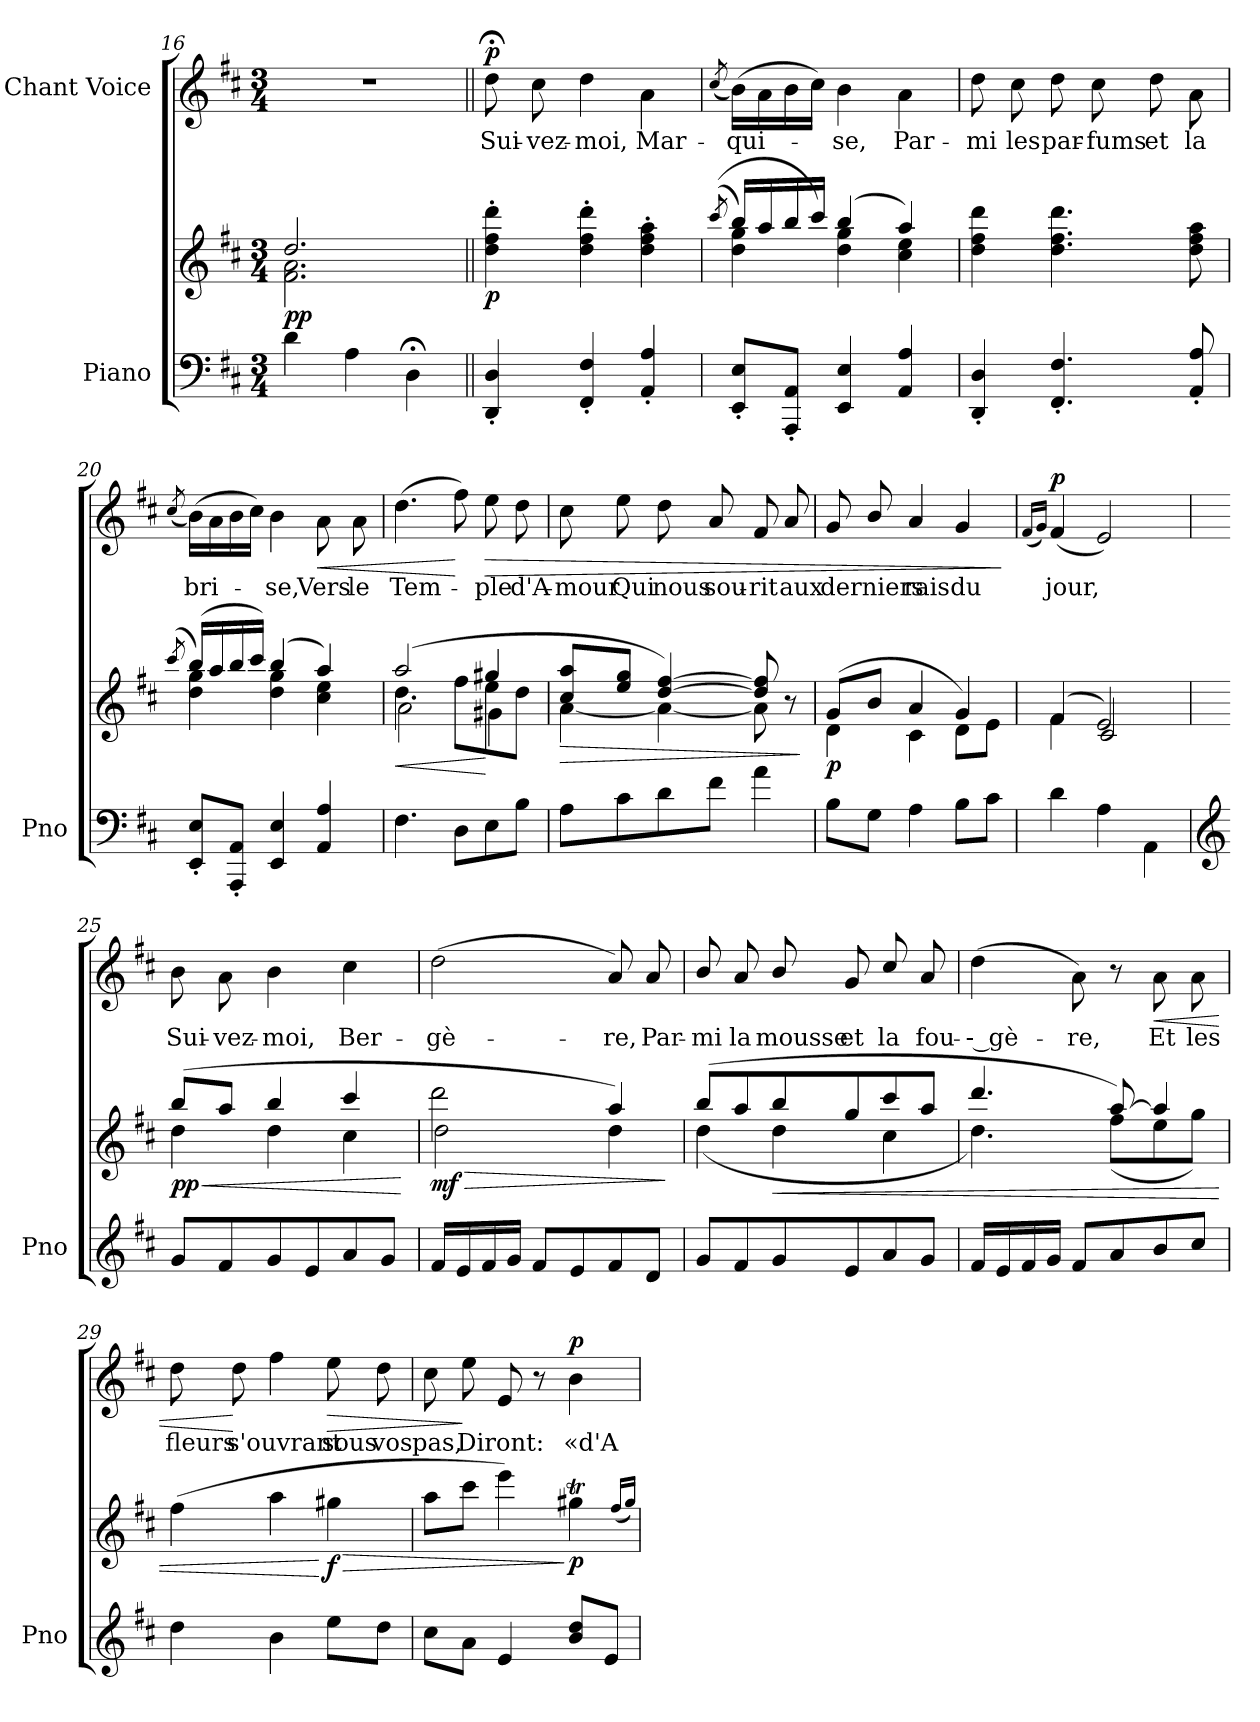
**kern	**kern	**dynam	**kern	**text	**dynam
*part2	*part2	*part2	*part1	*part1	*part1
*staff3	*staff2	*staff2/3	*staff1	*staff1	*staff1
*I"Piano	*	*	*I"Chant Voice	*	*
*I'Pno	*	*	*	*	*
*clefF4	*clefG2	*	*clefG2	*	*
*k[f#c#]	*k[f#c#]	*	*k[f#c#]	*	*
*M3/4	*M3/4	*	*M3/4	*	*
=16	=16	=16	=16	=16	=16
*	*^	*	*	*	*
!	!	!	!LO:DY:b	!	!	!
4d\	2.dd/	2.f#\ 2.a\	pp	2.r	.	.
4A\	.	.	.	.	.	.
4D;<\	.	.	.	.	.	.
*	*v	*v	*	*	*	*
=17||	=17||	=17||	=17||	=17||	=17||
!	!	!LO:DY:b	!	!LO:LY:b	!LO:DY:a
4DD/' 4D/'	4dd\' 4ff#\' 4ddd\'	p	8dd;<\	Sui-	p
!	!	!	!	!LO:LY:b	!
.	.	.	8cc#\	-vez-	.
!	!	!	!	!LO:LY:b	!
4FF#/' 4F#/'	4dd\' 4ff#\' 4ddd\'	.	4dd\	-moi,	.
!	!	!	!	!LO:LY:b	!
4AA/' 4A/'	4dd\' 4ff#\' 4aa\'	.	4a\	Mar-	.
=18	=18	=18	=18	=18	=18
.	(<(>8qccc#/	.	(<8qcc#/	.	.
*	*^	*	*	*	*
!	!	!	!	!	!LO:LY:b	!
8EE/' 8E/'L	16bb/LL)	4dd\ 4gg\	.	(>16b\LL)	-qui-	.
.	16aa/	.	.	16a\	.	.
8AAA/' 8AA/'J	16bb/	.	.	16b\	.	.
.	16ccc#/JJ)	.	.	16cc#\JJ)	.	.
!	!	!	!	!	!LO:LY:b	!
4EE/ 4E/	(>4bb/	4dd\ 4gg\	.	4b\	-se,	.
!	!	!	!	!	!LO:LY:b	!
4AA/ 4A/	4aa/)	4cc#\ 4ee\	.	4a\	Par-	.
=19	=19	=19	=19	=19	=19	=19
!	!	!	!	!	!LO:LY:b	!
*	*v	*v	*	*	*	*
4DD/' 4D/'	4dd\ 4ff#\ 4ddd\	.	8dd\	-mi	.
!	!	!	!	!LO:LY:b	!
.	.	.	8cc#\	les	.
!	!	!	!	!LO:LY:b	!
4.FF#/' 4.F#/'	4.dd\ 4.ff#\ 4.ddd\	.	8dd\	par-	.
!	!	!	!	!LO:LY:b	!
.	.	.	8cc#\	-fums	.
!	!	!	!	!LO:LY:b	!
.	.	.	8dd\	et	.
!	!	!	!	!LO:LY:b	!
8AA/' 8A/'	8dd\ 8ff#\ 8aa\	.	8a\	la	.
!!LO:PB:g=z
=20	=20	=20	=20	=20	=20
.	(<8qccc#/	.	(<8qcc#/	.	.
*	*^	*	*	*	*
!	!	!	!	!	!LO:LY:b	!
8EE/' 8E/'L	(>16bb/LL)	4dd\ 4gg\	.	(>16b\LL)	bri-	.
.	16aa/	.	.	16a\	.	.
8AAA/' 8AA/'J	16bb/	.	.	16b\	.	.
.	16ccc#/JJ)	.	.	16cc#\JJ)	.	.
!	!	!	!	!	!LO:LY:b	!
4EE/ 4E/	(>4bb/	4dd\ 4gg\	.	4b\	-se,	.
!	!	!	!	!	!LO:LY:b	!LO:HP:b
4AA/ 4A/	4aa/)	4cc#\ 4ee\	.	8a\	Vers	<
!	!	!	!	!	!LO:LY:b	!
.	.	.	.	8a\	le	.
*	*v	*v	*	*	*	*
=21	=21	=21	=21	=21	=21
!	!	!LO:HP:b	!	!LO:LY:b	!
*	*^	*	*	*	*
*	*	*^	*	*	*	*
!	!	!	!	!LO:DY:n=1:b	!	!	!
!	!	!	!	!LO:DY:n=2:b	!	!	!
4.F#\	(>2aa/	4.dd\	2a\	< other-dynamics f	(>4.dd\	Tem-	.
8D\L	.	8ff#\L	.	.	8ff#\)	.	[
!	!	!	!	!	!	!LO:LY:b	!LO:HP:b
8E\	4gg#X/	8ee\	4g#X\	[	8ee\	-ple	>
!	!	!	!	!	!	!LO:LY:b	!
8B\J	.	8dd\J	.	.	8dd\	d'A-	.
*	*	*v	*v	*	*	*	*
=22	=22	=22	=22	=22	=22	=22
!	!	!	!LO:HP:b	!	!LO:LY:b	!
8A\L	8cc#/ 8aa/L	[4a\	>	8cc#\	-mour	.
!	!	!	!	!	!LO:LY:b	!
8c#\	8ee/ 8gg/J	.	.	8ee\	Qui	.
!	!	!	!	!	!LO:LY:b	!
8d\	[4dd/ [4ff#/)	4a\_	.	8dd\	nous	.
!	!	!	!	!	!LO:LY:b	!
8f#\J	.	.	.	8a/	sou-	.
!	!	!	!	!	!LO:LY:b	!
4a\	8dd/] 8ff#/]	8a\]	.	8f#/	-rit	.
!	!	!	!	!	!LO:LY:b	!
.	8r	8ryy	.	8a/	aux	.
*	*v	*v	*	*	*	*
.	.	]	.	.	.
=23	=23	=23	=23	=23	=23
*	*^	*	*	*	*
!	!	!	!LO:DY:b	!	!LO:LY:b	!
8B\L	(>8g/L	4d\	p	8g/	derniers	.
8G\J	8b/J	.	.	8b/	.	.
!	!	!	!	!	!LO:LY:b	!
4A\	4a/	4c#\	.	4a/	rais	.
!	!	!	!	!	!LO:LY:b	!
8B\L	4g/)	8d\L	.	4g/	du	.
8c#\J	.	8e\J	.	.	.	.
*	*v	*v	*	*	*	*
.	.	.	.	.	]
!!LO:LB:g=z
=24	=24	=24	=24	=24	=24
.	.	.	(<16qf#/LL	.	.
.	.	.	16qg/JJ)	.	.
*	*^	*	*	*	*
!	!	!	!	!	!LO:LY:b	!LO:DY:a
4d\	(>4f#/	4f#\	.	(<4f#/	jour,	p
4A\	2e/)	2c#/	.	2e/)	.	.
4AA\	.	.	.	.	.	.
=25	=25	=25	=25	=25	=25	=25
*clefG2	*	*	*	*	*	*
!	!	!	!LO:HP:b	!	!LO:LY:b	!
!	!	!	!LO:DY:n=1:b	!	!	!
8g/L	(>8bb/L	4dd\	< pp	8b\	Sui-	.
!	!	!	!	!	!LO:LY:b	!
8f#/	8aa/J	.	.	8a\	-vez-	.
!	!	!	!	!	!LO:LY:b	!
8g/	4bb/	4dd\	.	4b\	-moi,	.
8e/	.	.	.	.	.	.
!	!	!	!	!	!LO:LY:b	!
8a/	4ccc#/	4cc#\	.	4cc#\	Ber-	.
8g/J	.	.	.	.	.	.
*	*v	*v	*	*	*	*
.	.	[	.	.	.
=26	=26	=26	=26	=26	=26
!	!	!LO:HP:b	!	!LO:LY:b	!
*	*^	*	*	*	*
!	!	!	!LO:DY:n=1:b	!	!	!
16f#/LL	2ddd\	2dd\	> mf	(>2dd\	-gè-	.
16e/	.	.	.	.	.	.
16f#/	.	.	.	.	.	.
16g/JJ	.	.	.	.	.	.
8f#/L	.	.	.	.	.	.
8e/	.	.	.	.	.	.
!	!	!	!	!	!LO:LY:b	!
8f#/	4aa/)	4dd\	.	8a/)	-re,	.
!	!	!	!	!	!LO:LY:b	!
8d/J	.	.	.	8a/	Par-	.
*	*v	*v	*	*	*	*
.	.	]	.	.	.
=27	=27	=27	=27	=27	=27
*	*^	*	*	*	*
!	!	!	!LO:DY:b	!	!LO:LY:b	!
!	!	!	!LO:DY:n=1:b	!	!	!
8g/L	(>8bb/L	(<4dd\	other-dynamics f	8b/	-mi	.
!	!	!	!	!	!LO:LY:b	!
8f#/	8aa/	.	.	8a/	la	.
!	!	!	!LO:HP:b	!	!LO:LY:b	!
8g/	8bb/	4dd\	<	8b/	mousse	.
!	!	!	!	!	!LO:LY:b	!
8e/	8gg/	.	.	8g/	et	.
!	!	!	!	!	!LO:LY:b	!
8a/	8ccc#/	4cc#\	.	8cc#/	la	.
!	!	!	!	!	!LO:LY:b	!
8g/J	8aa/J	.	.	8a/	fou-	.
!!LO:LB:g=z
=28	=28	=28	=28	=28	=28	=28
!	!	!	!	!	!LO:LY:b	!
16f#/LL	4.ddd/	4.dd\)	.	(>4dd\	-- gè-	.
16e/	.	.	.	.	.	.
16f#/	.	.	.	.	.	.
16g/JJ	.	.	.	.	.	.
!	!	!	!	!	!LO:LY:b	!
8f#/L	.	.	.	8a\)	-re,	.
8a/	[8aa/)	(<8ff#\L	.	8r	.	.
!	!	!	!	!	!LO:LY:b	!LO:HP:b
8b/	4aa/]	8ee\	.	8a\	Et	<
!	!	!	!	!	!LO:LY:b	!
8cc#/J	.	8gg\J)	.	8a\	les	.
=29	=29	=29	=29	=29	=29	=29
!	!	!	!	!	!LO:LY:b	!
*	*v	*v	*	*	*	*
4dd\	(>4ff#\	.	8dd\	fleurs	.
!	!	!	!	!LO:LY:b	!
.	.	.	8dd\	s'ouvrant	[
4b\	4aa\	.	4ff#\	.	.
!	!	!LO:HP:n=1:b	!	!LO:LY:b	!LO:HP:b
!	!	!LO:DY:n=1:b	!	!	!
8ee\L	4gg#X\	[ > f	8ee\	sous	>
!	!	!	!	!LO:LY:b	!
8dd\J	.	.	8dd\	vos	.
=30	=30	=30	=30	=30	=30
!	!	!	!	!LO:LY:b	!
8cc#\L	8aa\L	.	8cc#\	pas,	.
!	!	!	!	!LO:LY:b	!
8a\J	8ccc#\J	.	8ee\	Diront:	]
4e/	4eee\)	.	8e/	.	.
.	.	.	8r	.	.
!	!	!LO:DY:n=1:b	!	!LO:LY:b	!LO:DY:a
8b/ 8dd/L	4gg#Xt\	] p	4b\	«d'A-	p
8e/J	.	.	.	.	.
.	(<16qff#/LL	.	.	.	.
.	16qgg#/JJ)	.	.	.	.
=	=	=	=	=	=
*-	*-	*-	*-	*-	*-
